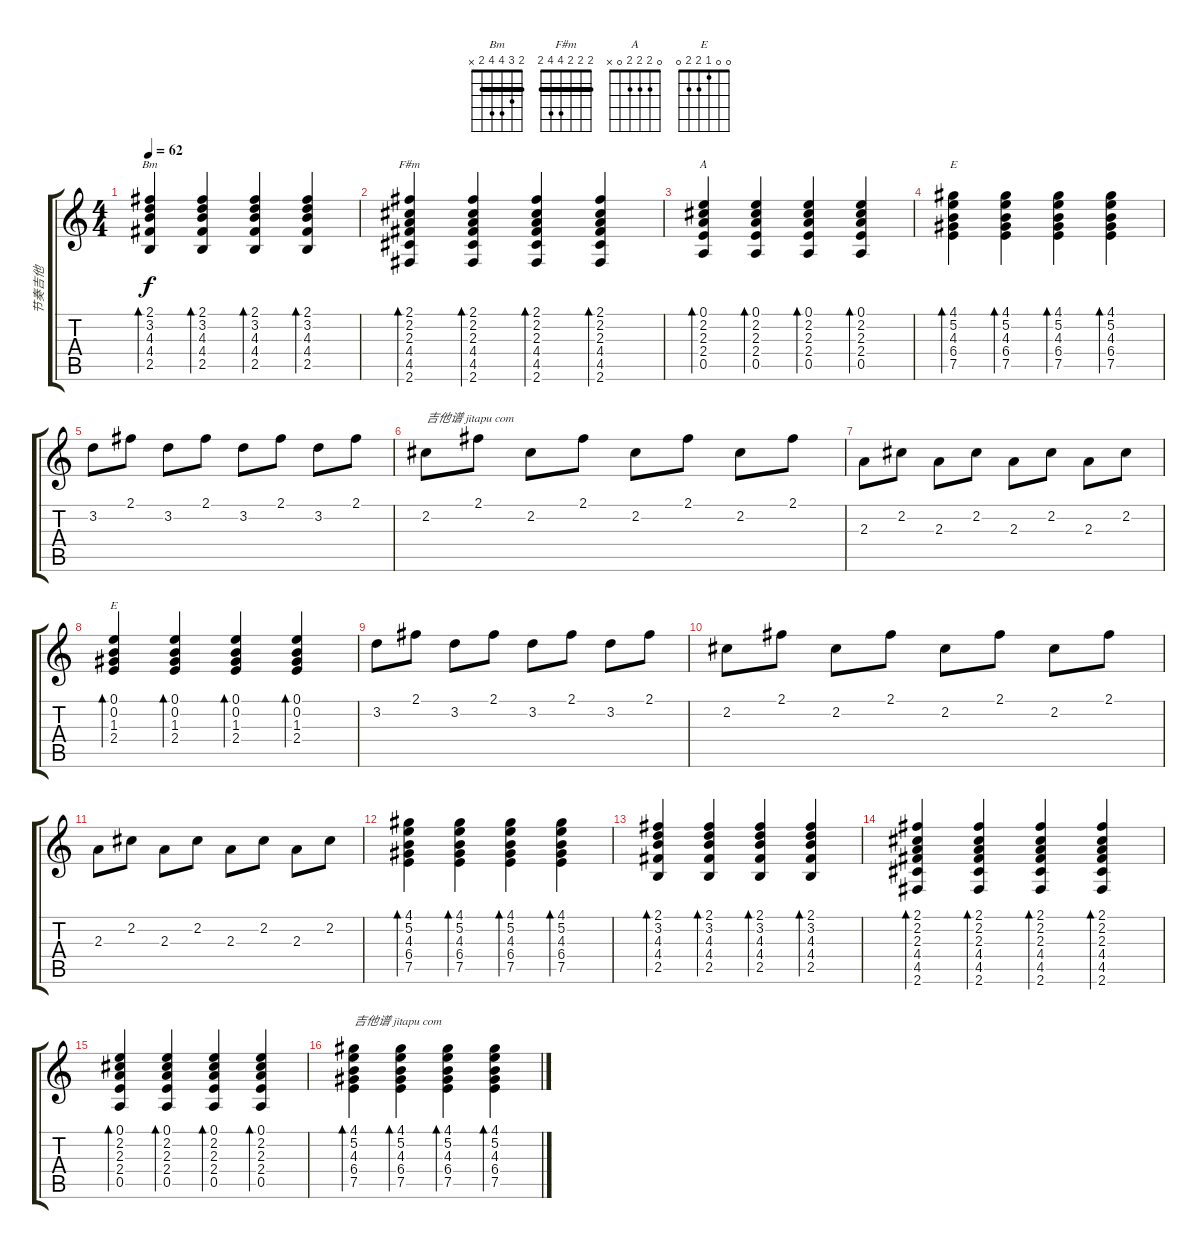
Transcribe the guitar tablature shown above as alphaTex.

\track ("节奏吉他" "节奏吉他") {instrument electricguitarclean}
\staff {score tabs}
\tuning (E4 B3 G3 D3 A2 E2) {hide}
\chord ("Bm" 2 3 4 4 2 x) {barre 2}
\chord ("F#m" 2 2 2 4 4 2) {barre 2}
\chord ("A" 0 2 2 2 0 x)
\chord ("E" 4 5 4 6 7 x) {firstfret 4 barre 4}
\chord ("E" 0 0 1 2 2 0)
\ts (4 4)
\tempo 62
\clef g2
\ks c
(2.1 3.2 4.3 4.4 2.5).4{bd 120 ch "Bm" dy f} (2.1 3.2 4.3 4.4 2.5).4{bd 120} (2.1 3.2 4.3 4.4 2.5).4{bd 120} (2.1 3.2 4.3 4.4 2.5).4{bd 120} |
(2.1 2.2 2.3 4.4 4.5 2.6).4{bd 120 ch "F#m"} (2.1 2.2 2.3 4.4 4.5 2.6).4{bd 120} (2.1 2.2 2.3 4.4 4.5 2.6).4{bd 120} (2.1 2.2 2.3 4.4 4.5 2.6).4{bd 120} |
(0.1 2.2 2.3 2.4 0.5).4{bd 120 ch "A"} (0.1 2.2 2.3 2.4 0.5).4{bd 120} (0.1 2.2 2.3 2.4 0.5).4{bd 120} (0.1 2.2 2.3 2.4 0.5).4{bd 120} |
(4.1 5.2 4.3 6.4 7.5).4{bd 120 ch "E"} (4.1 5.2 4.3 6.4 7.5).4{bd 120} (4.1 5.2 4.3 6.4 7.5).4{bd 120} (4.1 5.2 4.3 6.4 7.5).4{bd 120} |
3.2.8 2.1.8 3.2.8 2.1.8 3.2.8 2.1.8 3.2.8 2.1.8 |
2.2.8{txt "吉他谱 jitapu com"} 2.1.8 2.2.8 2.1.8 2.2.8 2.1.8 2.2.8 2.1.8 |
2.3.8 2.2.8 2.3.8 2.2.8 2.3.8 2.2.8 2.3.8 2.2.8 |
(0.1 0.2 1.3 2.4).4{bd 120 ch "E"} (0.1 0.2 1.3 2.4).4{bd 120} (0.1 0.2 1.3 2.4).4{bd 120} (0.1 0.2 1.3 2.4).4{bd 120} |
3.2.8 2.1.8 3.2.8 2.1.8 3.2.8 2.1.8 3.2.8 2.1.8 |
2.2.8 2.1.8 2.2.8 2.1.8 2.2.8 2.1.8 2.2.8 2.1.8 |
2.3.8 2.2.8 2.3.8 2.2.8 2.3.8 2.2.8 2.3.8 2.2.8 |
(4.1 5.2 4.3 6.4 7.5).4{bd 120} (4.1 5.2 4.3 6.4 7.5).4{bd 120} (4.1 5.2 4.3 6.4 7.5).4{bd 120} (4.1 5.2 4.3 6.4 7.5).4{bd 120} |
(2.1 3.2 4.3 4.4 2.5).4{bd 120} (2.1 3.2 4.3 4.4 2.5).4{bd 120} (2.1 3.2 4.3 4.4 2.5).4{bd 120} (2.1 3.2 4.3 4.4 2.5).4{bd 120} |
(2.1 2.2 2.3 4.4 4.5 2.6).4{bd 120} (2.1 2.2 2.3 4.4 4.5 2.6).4{bd 120} (2.1 2.2 2.3 4.4 4.5 2.6).4{bd 120} (2.1 2.2 2.3 4.4 4.5 2.6).4{bd 120} |
(0.1 2.2 2.3 2.4 0.5).4{bd 120} (0.1 2.2 2.3 2.4 0.5).4{bd 120} (0.1 2.2 2.3 2.4 0.5).4{bd 120} (0.1 2.2 2.3 2.4 0.5).4{bd 120} |
(4.1 5.2 4.3 6.4 7.5).4{bd 120 txt "吉他谱 jitapu com"} (4.1 5.2 4.3 6.4 7.5).4{bd 120} (4.1 5.2 4.3 6.4 7.5).4{bd 120} (4.1 5.2 4.3 6.4 7.5).4{bd 120}
